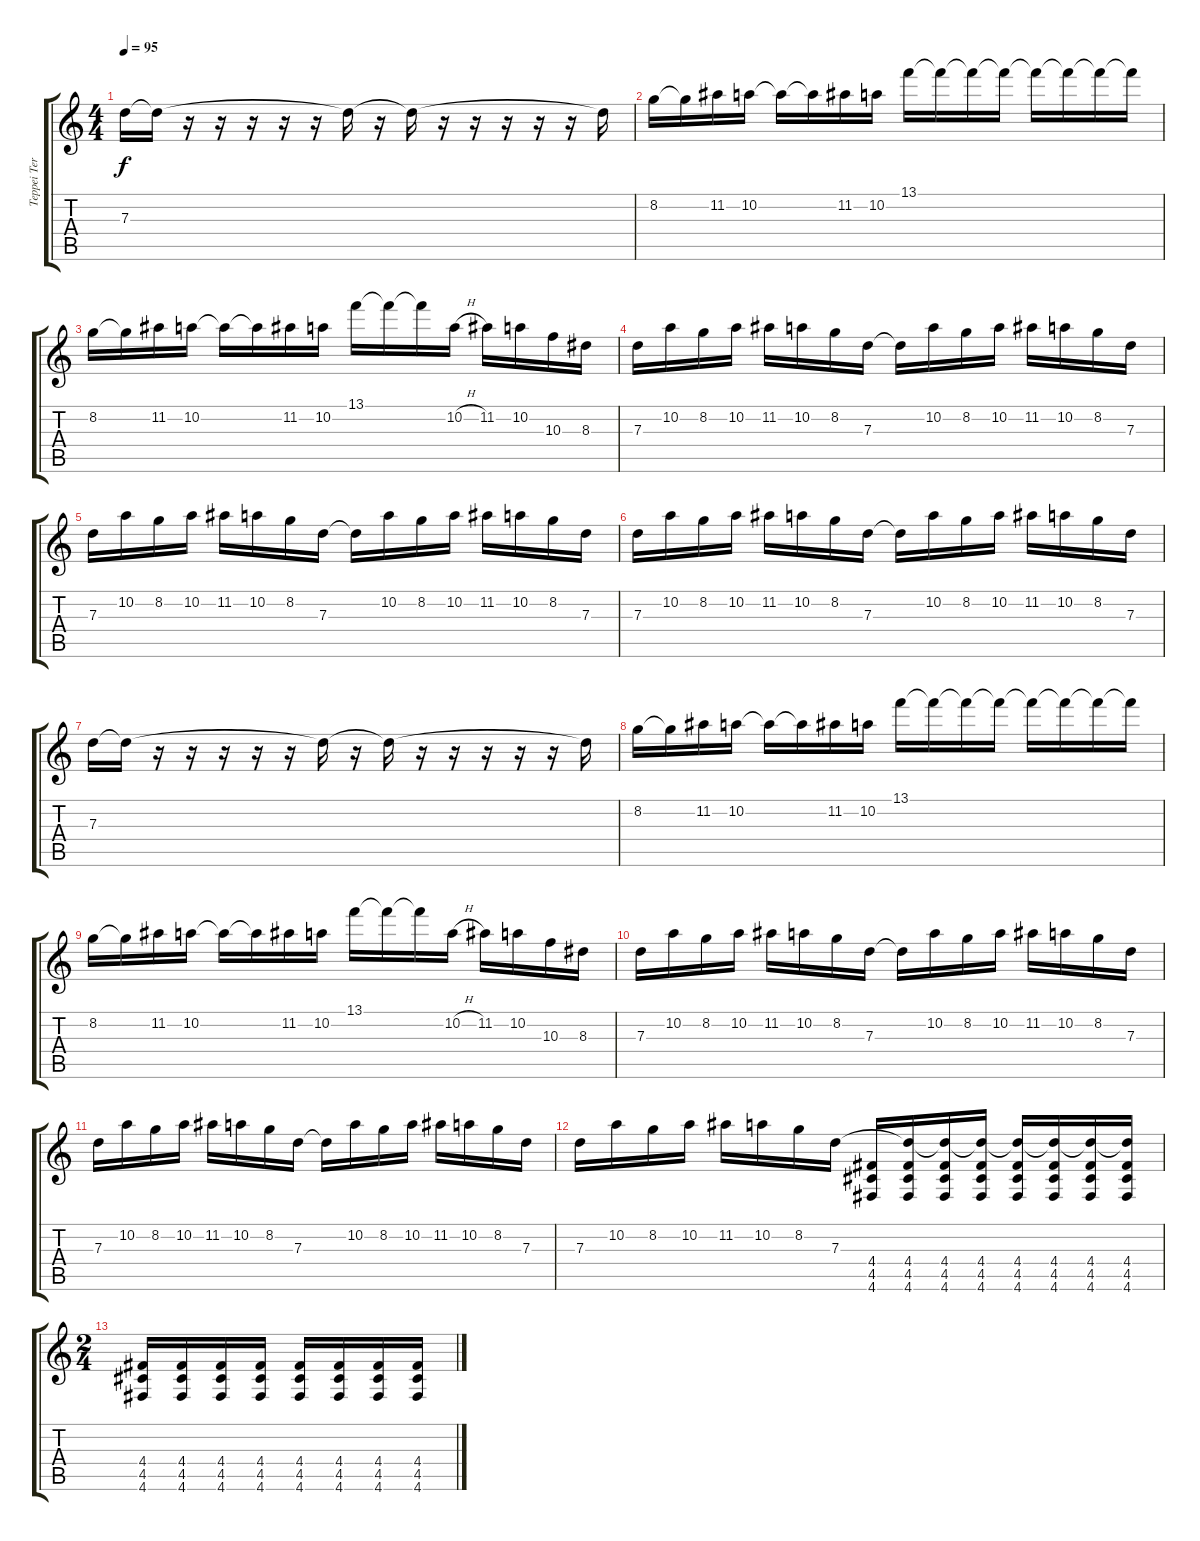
\track ("Teppei Teranishi" "Teppei Ter") {instrument overdrivenguitar}
\staff {score tabs}
\tuning (E4 B3 G3 D3 A2 D2) {hide}
\ts (4 4)
\tempo 95
\clef g2
\ks c
7.3.16{dy f} 7.3{t}.16 r.16 r.16 r.16 r.16 r.16 7.3{t}.16 r.16 7.3{t}.16 r.16 r.16 r.16 r.16 r.16 7.3{t}.16 |
8.2.16 8.2{t}.16 11.2.16 10.2.16 10.2{t}.16 10.2{t}.16 11.2.16 10.2.16 13.1.16 13.1{t}.16 13.1{t}.16 13.1{t}.16 13.1{t}.16 13.1{t}.16 13.1{t}.16 13.1{t}.16 |
8.2.16 8.2{t}.16 11.2.16 10.2.16 10.2{t}.16 10.2{t}.16 11.2.16 10.2.16 13.1.16 13.1{t}.16 13.1{t}.16 10.2{h}.16 11.2.16 10.2.16 10.3.16 8.3.16 |
7.3.16 10.2.16 8.2.16 10.2.16 11.2.16 10.2.16 8.2.16 7.3.16 7.3{t}.16 10.2.16 8.2.16 10.2.16 11.2.16 10.2.16 8.2.16 7.3.16 |
7.3.16 10.2.16 8.2.16 10.2.16 11.2.16 10.2.16 8.2.16 7.3.16 7.3{t}.16 10.2.16 8.2.16 10.2.16 11.2.16 10.2.16 8.2.16 7.3.16 |
7.3.16 10.2.16 8.2.16 10.2.16 11.2.16 10.2.16 8.2.16 7.3.16 7.3{t}.16 10.2.16 8.2.16 10.2.16 11.2.16 10.2.16 8.2.16 7.3.16 |
7.3.16 7.3{t}.16 r.16 r.16 r.16 r.16 r.16 7.3{t}.16 r.16 7.3{t}.16 r.16 r.16 r.16 r.16 r.16 7.3{t}.16 |
8.2.16 8.2{t}.16 11.2.16 10.2.16 10.2{t}.16 10.2{t}.16 11.2.16 10.2.16 13.1.16 13.1{t}.16 13.1{t}.16 13.1{t}.16 13.1{t}.16 13.1{t}.16 13.1{t}.16 13.1{t}.16 |
8.2.16 8.2{t}.16 11.2.16 10.2.16 10.2{t}.16 10.2{t}.16 11.2.16 10.2.16 13.1.16 13.1{t}.16 13.1{t}.16 10.2{h}.16 11.2.16 10.2.16 10.3.16 8.3.16 |
7.3.16 10.2.16 8.2.16 10.2.16 11.2.16 10.2.16 8.2.16 7.3.16 7.3{t}.16 10.2.16 8.2.16 10.2.16 11.2.16 10.2.16 8.2.16 7.3.16 |
7.3.16 10.2.16 8.2.16 10.2.16 11.2.16 10.2.16 8.2.16 7.3.16 7.3{t}.16 10.2.16 8.2.16 10.2.16 11.2.16 10.2.16 8.2.16 7.3.16 |
7.3.16 10.2.16 8.2.16 10.2.16 11.2.16 10.2.16 8.2.16 7.3.16 (4.4 4.5 4.6).16 (7.3{t} 4.4 4.5 4.6).16 (7.3{t} 4.4 4.5 4.6).16 (7.3{t} 4.4 4.5 4.6).16 (7.3{t} 4.4 4.5 4.6).16 (7.3{t} 4.4 4.5 4.6).16 (7.3{t} 4.4 4.5 4.6).16 (7.3{t} 4.4 4.5 4.6).16 |
\ts (2 4)
(4.4 4.5 4.6).16 (4.4 4.5 4.6).16 (4.4 4.5 4.6).16 (4.4 4.5 4.6).16 (4.4 4.5 4.6).16 (4.4 4.5 4.6).16 (4.4 4.5 4.6).16 (4.4 4.5 4.6).16
